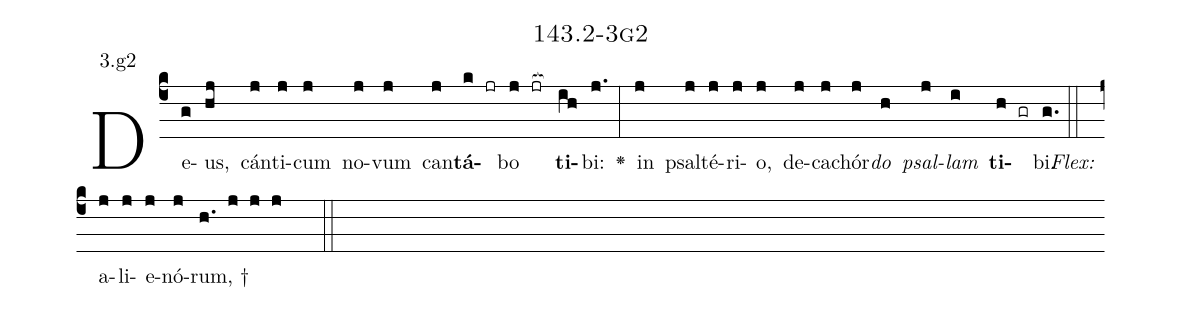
name: 143.2-3g2;
annotation: 3.g2;
%%
(c4)De(g)us,(hj) cán(j)ti(j)cum(j) no(j)vum(j) can(j)<b>tá</b>(k jr)bo(j jr[ocb:1{]) <b>ti</b>(ih[ocb:0}])bi:(j.) <v>\greheightstar</v>(:) in(j) psal(j)té(j)ri(j)o,(j) de(j)ca(j)chór(j)<i>do</i>(h) <i>psal</i>(j)<i>lam</i>(i) <b>ti</b>(h gr)bi.(g.) (::)
<i>Flex:</i>()  a(j)li(j)e(j)nó(j)rum, †(h. j j j  ::)

%E(j) u(h) o(j) u(i) a(h) e.(g.) (::)
